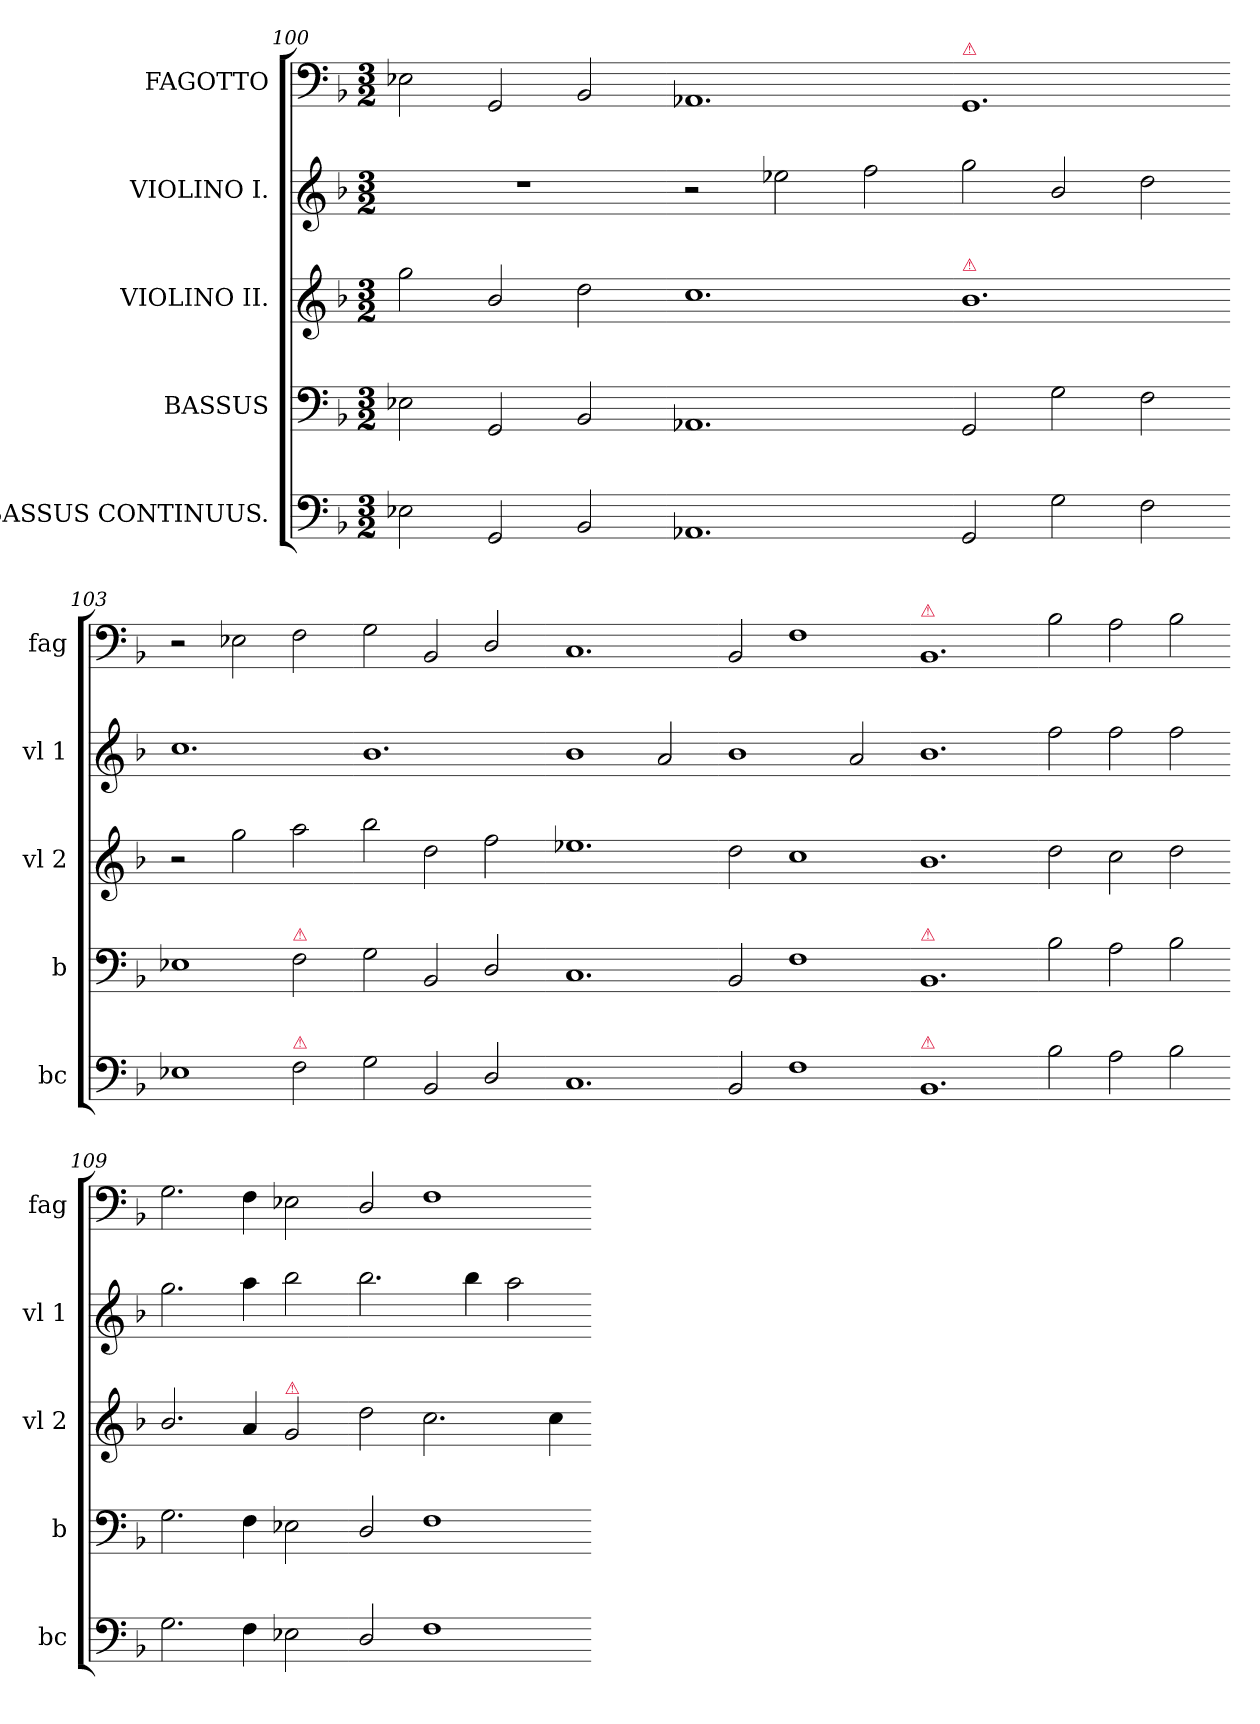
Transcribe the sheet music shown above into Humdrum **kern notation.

**kern	**kern	**kern	**kern	**kern
*part5	*part4	*part3	*part2	*part1
*staff5	*staff4	*staff3	*staff2	*staff1
*I"BASSUS CONTINUUS.	*I"BASSUS	*I"VIOLINO II.	*I"VIOLINO I.	*I"FAGOTTO
*I'bc	*I'b	*I'vl 2	*I'vl 1	*I'fag
*clefF4	*clefF4	*clefG2	*clefG2	*clefF4
*k[b-]	*k[b-]	*k[b-]	*k[b-]	*k[b-]
*M3/2	*M3/2	*M3/2	*M3/2	*M3/2
=100	=100	=100	=100	=100
2E-X\	2E-X\	2gg\	1.r	2E-X\
2GG/	2GG/	2b-/	.	2GG/
2BB-/	2BB-/	2dd\	.	2BB-/
=101-	=101-	=101-	=101-	=101-
1.AA-X	1.AA-X	1.cc	2r	1.AA-X
.	.	.	2ee-X\	.
.	.	.	2ff\	.
=102-	=102-	=102-	=102-	=102-
!	!	!	!	!LO:TX:a:color=crimson:t=⚠
!	!	!LO:TX:a:color=crimson:t=⚠	!	!
2GG/	2GG/	1.b-	2gg\	1.GG
2G\	2G\	.	2b-/	.
2F\	2F\	.	2dd\	.
=103-	=103-	=103-	=103-	=103-
1E-X	1E-X	2r	1.cc	2r
.	.	2gg\	.	2E-X\
!	!LO:TX:a:color=crimson:t=⚠	!	!	!
!LO:TX:a:color=crimson:t=⚠	!	!	!	!
2F\	2F\	2aa\	.	2F\
=104-	=104-	=104-	=104-	=104-
2G\	2G\	2bb-\	1.b-	2G\
2BB-/	2BB-/	2dd\	.	2BB-/
2D/	2D/	2ff\	.	2D/
=105-	=105-	=105-	=105-	=105-
1.C	1.C	1.ee-X	1b-	1.C
.	.	.	2a/	.
=106-	=106-	=106-	=106-	=106-
2BB-/	2BB-/	2dd\	1b-	2BB-/
1F	1F	1cc	.	1F
.	.	.	2a/	.
=107-	=107-	=107-	=107-	=107-
!	!	!	!	!LO:TX:a:color=crimson:t=⚠
!	!LO:TX:a:color=crimson:t=⚠	!	!	!
!LO:TX:a:color=crimson:t=⚠	!	!	!	!
1.BB-	1.BB-	1.b-	1.b-	1.BB-
=108-	=108-	=108-	=108-	=108-
2B-\	2B-\	2dd\	2ff\	2B-\
2A\	2A\	2cc\	2ff\	2A\
2B-\	2B-\	2dd\	2ff\	2B-\
=109-	=109-	=109-	=109-	=109-
2.G\	2.G\	2.b-/	2.gg\	2.G\
4F\	4F\	4a/	4aa\	4F\
!	!	!LO:TX:a:color=crimson:t=⚠	!	!
2E-X\	2E-X\	2g/	2bb-\	2E-X\
=110-	=110-	=110-	=110-	=110-
2D/	2D/	2dd\	2.bb-\	2D/
1F	1F	2.cc\	.	1F
.	.	.	4bb-\	.
.	.	.	2aa\	.
.	.	4cc\	.	.
=-	=-	=-	=-	=-
*-	*-	*-	*-	*-
